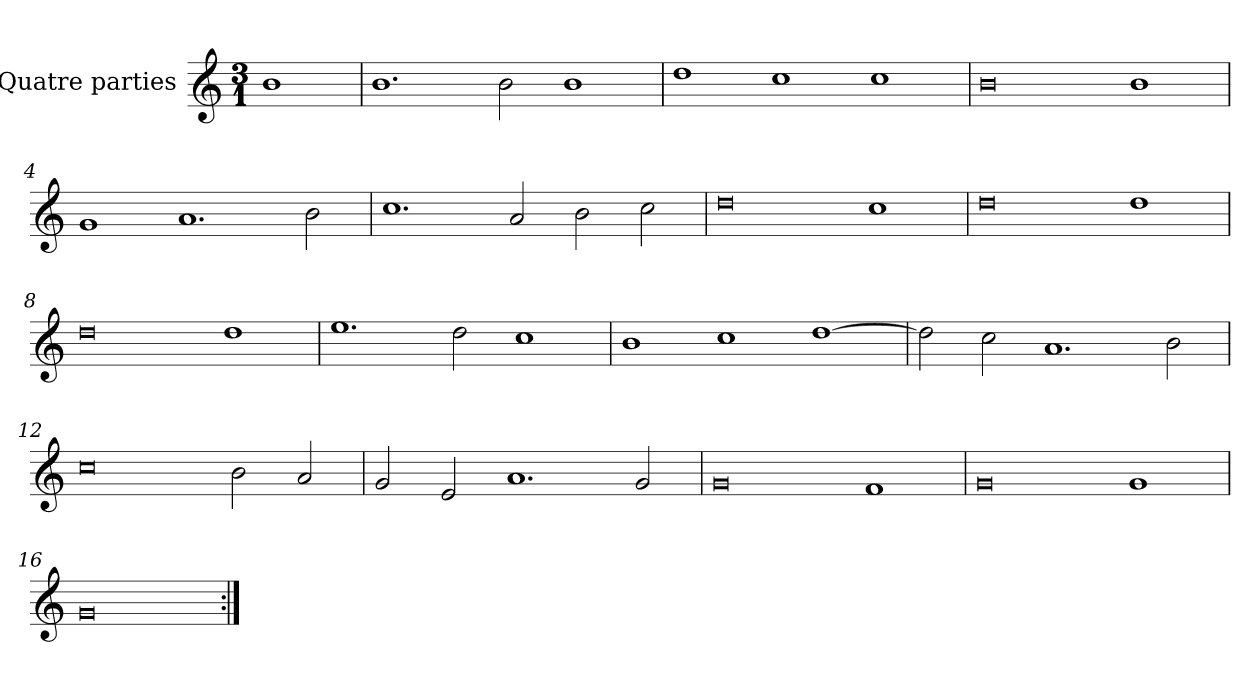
**kern
*part1
*staff1
*I"Quatre parties
*clefG2
*k[]
*M3/1
*MM360
=
1b
=1
1.b
2b\
1b
=2
1dd
1cc
1cc
=3
0b
1b
=4
1g
1.a
2b\
=5
1.cc
2a/
2b\
2cc\
=6
0dd
1cc
=7
0dd
1dd
=8
0dd
1dd
=9
1.ee
2dd\
1cc
=10
1b
1cc
[1dd
=11
2dd\]
2cc\
1.a
2b\
=12
0cc
2b\
2a/
=13
2g/
2e/
1.a
2g/
=14
0g
1f
=15
0g
1g
=16
0g
=:|!
*-
